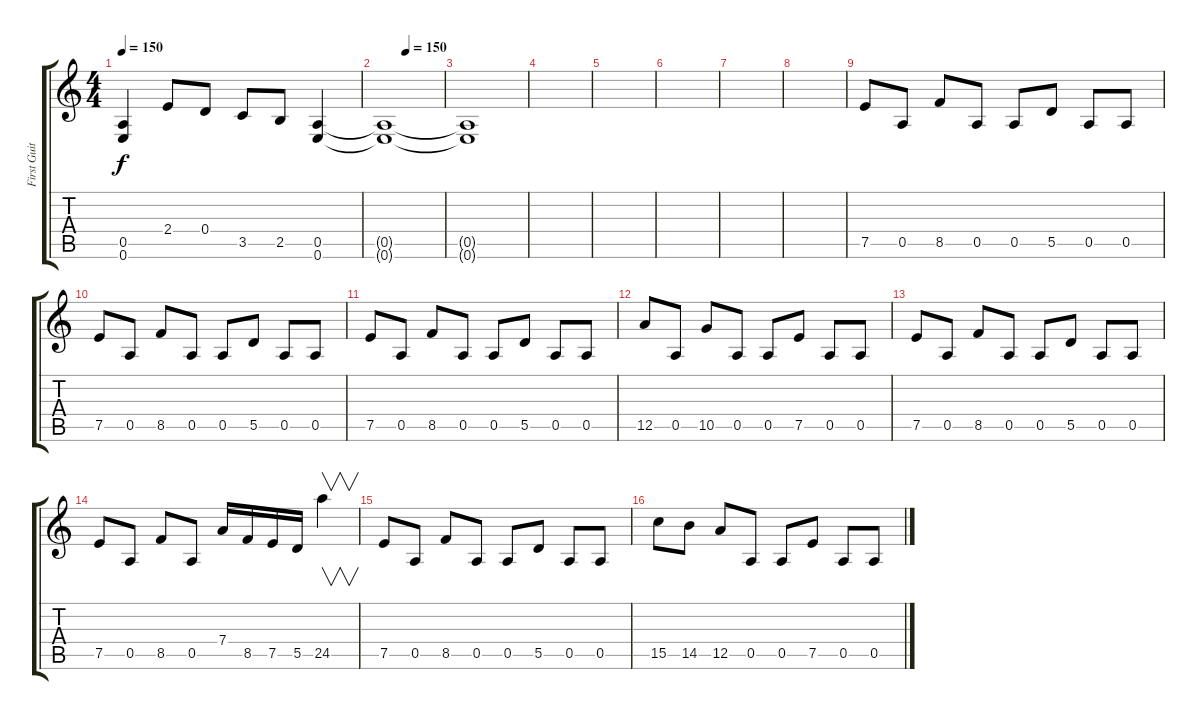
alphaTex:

\track ("First Guitar" "First Guit") {instrument overdrivenguitar}
\staff {score tabs}
\tuning (E4 B3 G3 D3 A2 E2) {hide}
\ts (4 4)
\tempo 150
\clef g2
\ks c
(0.5 0.6).4{dy f} 2.4.8 0.4.8 3.5.8 2.5.8 (0.5 0.6).4 |
\tempo (150 0.375)
(0.5{t} 0.6{t}).1 |
(0.5{t} 0.6{t}).1 |
|
|
|
|
|
7.5.8 0.5.8 8.5.8 0.5.8 0.5.8 5.5.8 0.5.8 0.5.8 |
7.5.8 0.5.8 8.5.8 0.5.8 0.5.8 5.5.8 0.5.8 0.5.8 |
7.5.8 0.5.8 8.5.8 0.5.8 0.5.8 5.5.8 0.5.8 0.5.8 |
12.5.8 0.5.8 10.5.8 0.5.8 0.5.8 7.5.8 0.5.8 0.5.8 |
7.5.8 0.5.8 8.5.8 0.5.8 0.5.8 5.5.8 0.5.8 0.5.8 |
7.5.8 0.5.8 8.5.8 0.5.8 7.4.16 8.5.16 7.5.16 5.5.16 24.5.4{v} |
7.5.8 0.5.8 8.5.8 0.5.8 0.5.8 5.5.8 0.5.8 0.5.8 |
15.5.8 14.5.8 12.5.8 0.5.8 0.5.8 7.5.8 0.5.8 0.5.8
